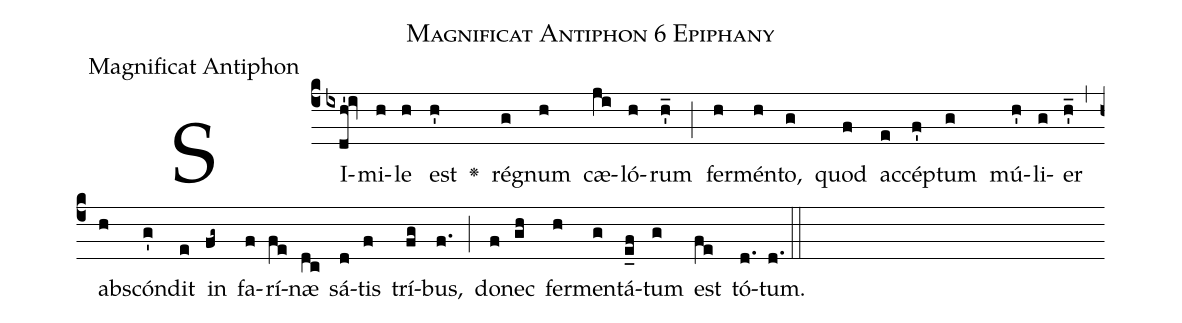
name: Magnificat Antiphon 6 Epiphany;
office-part: Magnificat Antiphon;
def-m1:}{\greseteolcustos{manual}{;
def-m2:\ifx\breakbeforeEuouae\undefined\else;
def-m3:\fi}\ifx\noeuouae\undefined\def\noeuouae{F}\fi\if\noeuouae F{;
def-m4:}\fi;
%%
% The syntax in this part is called gabc. Please refer to http://home.gna.org/gregorio/gabc/#basis

SI(c4ixdh'!iv)mi(h)le(h) est(h') <v>\greheightstar</v>() ré(g)gnum(h) cæ(ji)ló(h)rum(h'_) (;)
fer(h)mén(h)to,(g) quod(f) ac(e)cép(f')tum(g) mú(h')li(g)er(h'_) (,)
abs(h)cón(g')dit(e) in(fg~) fa(f)rí(fe)næ(dc) sá(d)tis(f) trí(fg)bus,(f.) (;)
do(f)nec(gh) fer(h)men(g)tá(e_f)tum(g) est(fe) tó(d.[em1])tum.(d.) (::[em2]z[em3])

E(h) u(h) o(g) u(f) a(gh) e.(gh..) (::[em4])
